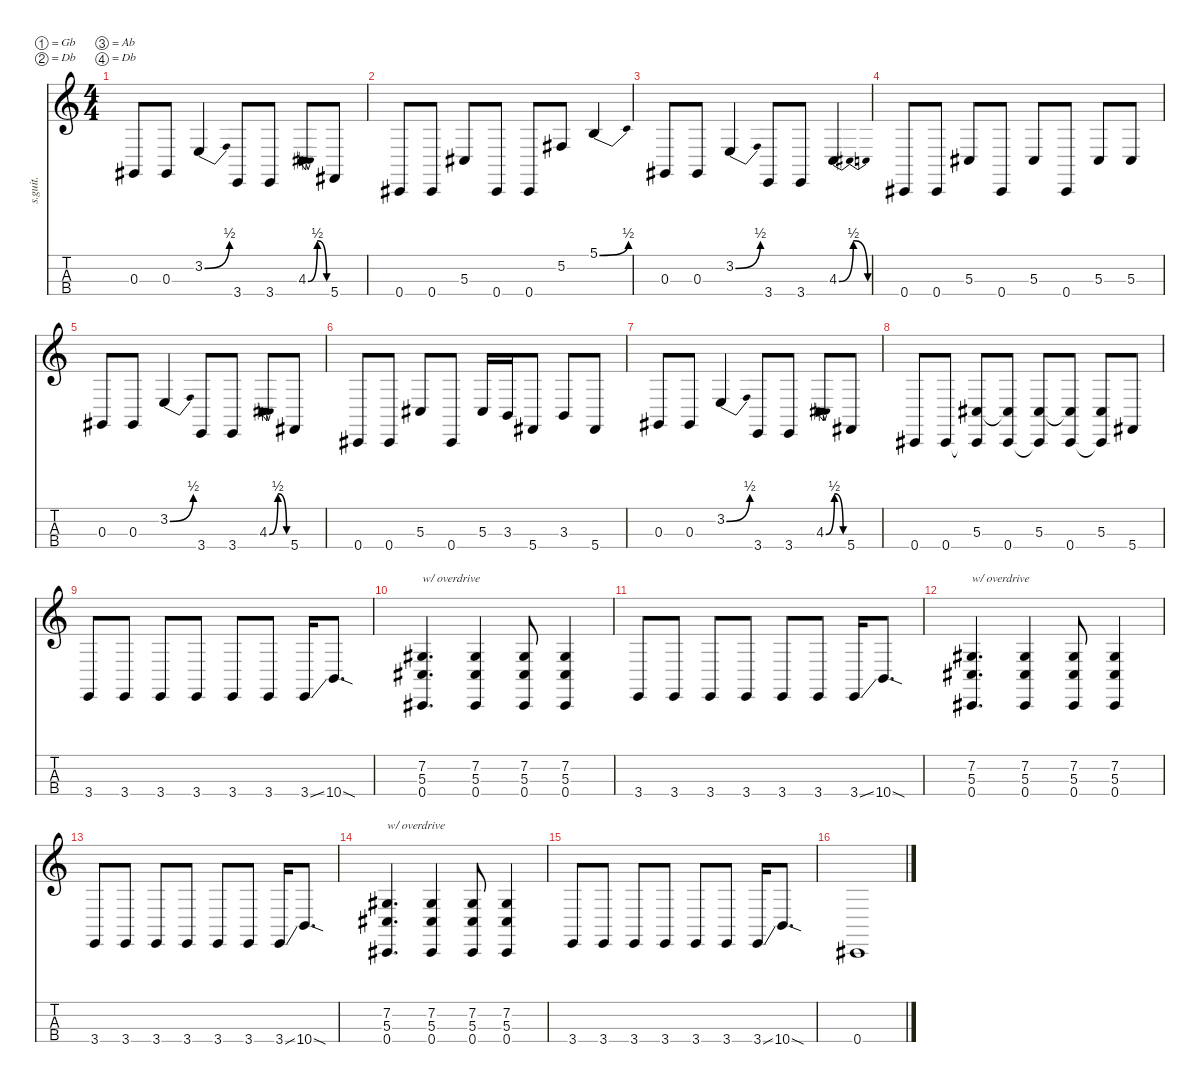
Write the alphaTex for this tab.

\defaultSystemsLayout 4
\hideDynamics
\bracketExtendMode nobrackets
\track ("Krist Novoselic - Bass" "s.guit.") {instrument electricbasspick}
\staff {score tabs}
\tuning (Gb2 Db2 Ab1 Db1)
\ts (4 4)
\tempo (100 hide)
\clef g2
\ks c
0.3{acc #}.8{lyrics (0 "") lyrics (1 "") lyrics (2 "") lyrics (3 "") lyrics (4 "") dy ff} 0.3{acc #}.8{lyrics (0 "") lyrics (1 "") lyrics (2 "") lyrics (3 "") lyrics (4 "")} 3.2{be (bend 0 0 15 2)}.4{lyrics (0 "") lyrics (1 "") lyrics (2 "") lyrics (3 "") lyrics (4 "")} 3.4.8{lyrics (0 "") lyrics (1 "") lyrics (2 "") lyrics (3 "") lyrics (4 "")} 3.4.8{lyrics (0 "") lyrics (1 "") lyrics (2 "") lyrics (3 "") lyrics (4 "")} 4.3{be (bendrelease 0 0 30 2 30 2 60 0)}.8{lyrics (0 "") lyrics (1 "") lyrics (2 "") lyrics (3 "") lyrics (4 "")} 5.4{acc #}.8{lyrics (0 "") lyrics (1 "") lyrics (2 "") lyrics (3 "") lyrics (4 "")} |
0.4{acc #}.8{lyrics (0 "") lyrics (1 "") lyrics (2 "") lyrics (3 "") lyrics (4 "")} 0.4{acc #}.8{lyrics (0 "") lyrics (1 "") lyrics (2 "") lyrics (3 "") lyrics (4 "")} 5.3{acc #}.8{lyrics (0 "") lyrics (1 "") lyrics (2 "") lyrics (3 "") lyrics (4 "")} 0.4{acc #}.8{lyrics (0 "") lyrics (1 "") lyrics (2 "") lyrics (3 "") lyrics (4 "")} 0.4{acc #}.8{lyrics (0 "") lyrics (1 "") lyrics (2 "") lyrics (3 "") lyrics (4 "")} 5.2{acc #}.8{lyrics (0 "") lyrics (1 "") lyrics (2 "") lyrics (3 "") lyrics (4 "")} 5.1{be (bend 0 0 15 2)}.4{lyrics (0 "") lyrics (1 "") lyrics (2 "") lyrics (3 "") lyrics (4 "")} |
0.3{acc #}.8{lyrics (0 "") lyrics (1 "") lyrics (2 "") lyrics (3 "") lyrics (4 "")} 0.3{acc #}.8{lyrics (0 "") lyrics (1 "") lyrics (2 "") lyrics (3 "") lyrics (4 "")} 3.2{be (bend 0 0 15 2)}.4{lyrics (0 "") lyrics (1 "") lyrics (2 "") lyrics (3 "") lyrics (4 "")} 3.4.8{lyrics (0 "") lyrics (1 "") lyrics (2 "") lyrics (3 "") lyrics (4 "")} 3.4.8{lyrics (0 "") lyrics (1 "") lyrics (2 "") lyrics (3 "") lyrics (4 "")} 4.3{be (bendrelease 0 0 30 2 30 2 60 0)}.4{lyrics (0 "") lyrics (1 "") lyrics (2 "") lyrics (3 "") lyrics (4 "")} |
0.4{acc #}.8{lyrics (0 "") lyrics (1 "") lyrics (2 "") lyrics (3 "") lyrics (4 "")} 0.4{acc #}.8{lyrics (0 "") lyrics (1 "") lyrics (2 "") lyrics (3 "") lyrics (4 "")} 5.3{acc #}.8{lyrics (0 "") lyrics (1 "") lyrics (2 "") lyrics (3 "") lyrics (4 "")} 0.4{acc #}.8{lyrics (0 "") lyrics (1 "") lyrics (2 "") lyrics (3 "") lyrics (4 "")} 5.3{acc #}.8{lyrics (0 "") lyrics (1 "") lyrics (2 "") lyrics (3 "") lyrics (4 "")} 0.4{acc #}.8{lyrics (0 "") lyrics (1 "") lyrics (2 "") lyrics (3 "") lyrics (4 "")} 5.3{acc #}.8{lyrics (0 "") lyrics (1 "") lyrics (2 "") lyrics (3 "") lyrics (4 "")} 5.3{acc #}.8{lyrics (0 "") lyrics (1 "") lyrics (2 "") lyrics (3 "") lyrics (4 "")} |
0.3{acc #}.8{lyrics (0 "") lyrics (1 "") lyrics (2 "") lyrics (3 "") lyrics (4 "")} 0.3{acc #}.8{lyrics (0 "") lyrics (1 "") lyrics (2 "") lyrics (3 "") lyrics (4 "")} 3.2{be (bend 0 0 15 2)}.4{lyrics (0 "") lyrics (1 "") lyrics (2 "") lyrics (3 "") lyrics (4 "")} 3.4.8{lyrics (0 "") lyrics (1 "") lyrics (2 "") lyrics (3 "") lyrics (4 "")} 3.4.8{lyrics (0 "") lyrics (1 "") lyrics (2 "") lyrics (3 "") lyrics (4 "")} 4.3{be (bendrelease 0 0 30 2 30 2 60 0)}.8{lyrics (0 "") lyrics (1 "") lyrics (2 "") lyrics (3 "") lyrics (4 "")} 5.4{acc #}.8{lyrics (0 "") lyrics (1 "") lyrics (2 "") lyrics (3 "") lyrics (4 "")} |
0.4{acc #}.8{lyrics (0 "") lyrics (1 "") lyrics (2 "") lyrics (3 "") lyrics (4 "")} 0.4{acc #}.8{lyrics (0 "") lyrics (1 "") lyrics (2 "") lyrics (3 "") lyrics (4 "")} 5.3{acc #}.8{lyrics (0 "") lyrics (1 "") lyrics (2 "") lyrics (3 "") lyrics (4 "")} 0.4{acc #}.8{lyrics (0 "") lyrics (1 "") lyrics (2 "") lyrics (3 "") lyrics (4 "")} 5.3{acc #}.16{lyrics (0 "") lyrics (1 "") lyrics (2 "") lyrics (3 "") lyrics (4 "")} 3.3.16{lyrics (0 "") lyrics (1 "") lyrics (2 "") lyrics (3 "") lyrics (4 "")} 5.4{acc #}.8{lyrics (0 "") lyrics (1 "") lyrics (2 "") lyrics (3 "") lyrics (4 "")} 3.3.8{lyrics (0 "") lyrics (1 "") lyrics (2 "") lyrics (3 "") lyrics (4 "")} 5.4{acc #}.8{lyrics (0 "") lyrics (1 "") lyrics (2 "") lyrics (3 "") lyrics (4 "")} |
0.3{acc #}.8{lyrics (0 "") lyrics (1 "") lyrics (2 "") lyrics (3 "") lyrics (4 "")} 0.3{acc #}.8{lyrics (0 "") lyrics (1 "") lyrics (2 "") lyrics (3 "") lyrics (4 "")} 3.2{be (bend 0 0 15 2)}.4{lyrics (0 "") lyrics (1 "") lyrics (2 "") lyrics (3 "") lyrics (4 "")} 3.4.8{lyrics (0 "") lyrics (1 "") lyrics (2 "") lyrics (3 "") lyrics (4 "")} 3.4.8{lyrics (0 "") lyrics (1 "") lyrics (2 "") lyrics (3 "") lyrics (4 "")} 4.3{be (bendrelease 0 0 30 2 30 2 60 0)}.8{lyrics (0 "") lyrics (1 "") lyrics (2 "") lyrics (3 "") lyrics (4 "")} 5.4{acc #}.8{lyrics (0 "") lyrics (1 "") lyrics (2 "") lyrics (3 "") lyrics (4 "")} |
0.4{acc #}.8{lyrics (0 "") lyrics (1 "") lyrics (2 "") lyrics (3 "") lyrics (4 "")} 0.4{acc #}.8{lyrics (0 "") lyrics (1 "") lyrics (2 "") lyrics (3 "") lyrics (4 "")} (5.3{acc #} 0.4{t acc #}).8{lyrics (0 "") lyrics (1 "") lyrics (2 "") lyrics (3 "") lyrics (4 "")} (5.3{t acc #} 0.4{acc #}).8{lyrics (0 "") lyrics (1 "") lyrics (2 "") lyrics (3 "") lyrics (4 "")} (5.3{acc #} 0.4{t acc #}).8{lyrics (0 "") lyrics (1 "") lyrics (2 "") lyrics (3 "") lyrics (4 "")} (5.3{t acc #} 0.4{acc #}).8{lyrics (0 "") lyrics (1 "") lyrics (2 "") lyrics (3 "") lyrics (4 "")} (5.3{acc #} 0.4{t acc #}).8{lyrics (0 "") lyrics (1 "") lyrics (2 "") lyrics (3 "") lyrics (4 "")} 5.4{acc #}.8{lyrics (0 "") lyrics (1 "") lyrics (2 "") lyrics (3 "") lyrics (4 "")} |
3.4.8{lyrics (0 "") lyrics (1 "") lyrics (2 "") lyrics (3 "") lyrics (4 "")} 3.4.8{lyrics (0 "") lyrics (1 "") lyrics (2 "") lyrics (3 "") lyrics (4 "")} 3.4.8{lyrics (0 "") lyrics (1 "") lyrics (2 "") lyrics (3 "") lyrics (4 "")} 3.4.8{lyrics (0 "") lyrics (1 "") lyrics (2 "") lyrics (3 "") lyrics (4 "")} 3.4.8{lyrics (0 "") lyrics (1 "") lyrics (2 "") lyrics (3 "") lyrics (4 "")} 3.4.8{lyrics (0 "") lyrics (1 "") lyrics (2 "") lyrics (3 "") lyrics (4 "")} 3.4{ss}.16{lyrics (0 "") lyrics (1 "") lyrics (2 "") lyrics (3 "") lyrics (4 "")} 10.4{sod}.8{d lyrics (0 "") lyrics (1 "") lyrics (2 "") lyrics (3 "") lyrics (4 "")} |
(7.2{acc #} 5.3{acc #} 0.4{acc #}).4{d txt "w/ overdrive" lyrics (0 "") lyrics (1 "") lyrics (2 "") lyrics (3 "") lyrics (4 "")} (7.2{acc #} 5.3{acc #} 0.4{acc #}).4{lyrics (0 "") lyrics (1 "") lyrics (2 "") lyrics (3 "") lyrics (4 "")} (7.2{acc #} 5.3{acc #} 0.4{acc #}).8{lyrics (0 "") lyrics (1 "") lyrics (2 "") lyrics (3 "") lyrics (4 "")} (7.2{acc #} 5.3{acc #} 0.4{acc #}).4{lyrics (0 "") lyrics (1 "") lyrics (2 "") lyrics (3 "") lyrics (4 "")} |
3.4.8{lyrics (0 "") lyrics (1 "") lyrics (2 "") lyrics (3 "") lyrics (4 "")} 3.4.8{lyrics (0 "") lyrics (1 "") lyrics (2 "") lyrics (3 "") lyrics (4 "")} 3.4.8{lyrics (0 "") lyrics (1 "") lyrics (2 "") lyrics (3 "") lyrics (4 "")} 3.4.8{lyrics (0 "") lyrics (1 "") lyrics (2 "") lyrics (3 "") lyrics (4 "")} 3.4.8{lyrics (0 "") lyrics (1 "") lyrics (2 "") lyrics (3 "") lyrics (4 "")} 3.4.8{lyrics (0 "") lyrics (1 "") lyrics (2 "") lyrics (3 "") lyrics (4 "")} 3.4{ss}.16{lyrics (0 "") lyrics (1 "") lyrics (2 "") lyrics (3 "") lyrics (4 "")} 10.4{sod}.8{d lyrics (0 "") lyrics (1 "") lyrics (2 "") lyrics (3 "") lyrics (4 "")} |
(7.2{acc #} 5.3{acc #} 0.4{acc #}).4{d txt "w/ overdrive" lyrics (0 "") lyrics (1 "") lyrics (2 "") lyrics (3 "") lyrics (4 "")} (7.2{acc #} 5.3{acc #} 0.4{acc #}).4{lyrics (0 "") lyrics (1 "") lyrics (2 "") lyrics (3 "") lyrics (4 "")} (7.2{acc #} 5.3{acc #} 0.4{acc #}).8{lyrics (0 "") lyrics (1 "") lyrics (2 "") lyrics (3 "") lyrics (4 "")} (7.2{acc #} 5.3{acc #} 0.4{acc #}).4{lyrics (0 "") lyrics (1 "") lyrics (2 "") lyrics (3 "") lyrics (4 "")} |
3.4.8{lyrics (0 "") lyrics (1 "") lyrics (2 "") lyrics (3 "") lyrics (4 "")} 3.4.8{lyrics (0 "") lyrics (1 "") lyrics (2 "") lyrics (3 "") lyrics (4 "")} 3.4.8{lyrics (0 "") lyrics (1 "") lyrics (2 "") lyrics (3 "") lyrics (4 "")} 3.4.8{lyrics (0 "") lyrics (1 "") lyrics (2 "") lyrics (3 "") lyrics (4 "")} 3.4.8{lyrics (0 "") lyrics (1 "") lyrics (2 "") lyrics (3 "") lyrics (4 "")} 3.4.8{lyrics (0 "") lyrics (1 "") lyrics (2 "") lyrics (3 "") lyrics (4 "")} 3.4{ss}.16{lyrics (0 "") lyrics (1 "") lyrics (2 "") lyrics (3 "") lyrics (4 "")} 10.4{sod}.8{d lyrics (0 "") lyrics (1 "") lyrics (2 "") lyrics (3 "") lyrics (4 "")} |
(7.2{acc #} 5.3{acc #} 0.4{acc #}).4{d txt "w/ overdrive" lyrics (0 "") lyrics (1 "") lyrics (2 "") lyrics (3 "") lyrics (4 "")} (7.2{acc #} 5.3{acc #} 0.4{acc #}).4{lyrics (0 "") lyrics (1 "") lyrics (2 "") lyrics (3 "") lyrics (4 "")} (7.2{acc #} 5.3{acc #} 0.4{acc #}).8{lyrics (0 "") lyrics (1 "") lyrics (2 "") lyrics (3 "") lyrics (4 "")} (7.2{acc #} 5.3{acc #} 0.4{acc #}).4{lyrics (0 "") lyrics (1 "") lyrics (2 "") lyrics (3 "") lyrics (4 "")} |
3.4.8{lyrics (0 "") lyrics (1 "") lyrics (2 "") lyrics (3 "") lyrics (4 "")} 3.4.8{lyrics (0 "") lyrics (1 "") lyrics (2 "") lyrics (3 "") lyrics (4 "")} 3.4.8{lyrics (0 "") lyrics (1 "") lyrics (2 "") lyrics (3 "") lyrics (4 "")} 3.4.8{lyrics (0 "") lyrics (1 "") lyrics (2 "") lyrics (3 "") lyrics (4 "")} 3.4.8{lyrics (0 "") lyrics (1 "") lyrics (2 "") lyrics (3 "") lyrics (4 "")} 3.4.8{lyrics (0 "") lyrics (1 "") lyrics (2 "") lyrics (3 "") lyrics (4 "")} 3.4{ss}.16{lyrics (0 "") lyrics (1 "") lyrics (2 "") lyrics (3 "") lyrics (4 "")} 10.4{sod}.8{d lyrics (0 "") lyrics (1 "") lyrics (2 "") lyrics (3 "") lyrics (4 "")} |
0.4{acc #}.1{lyrics (0 "") lyrics (1 "") lyrics (2 "") lyrics (3 "") lyrics (4 "")}
